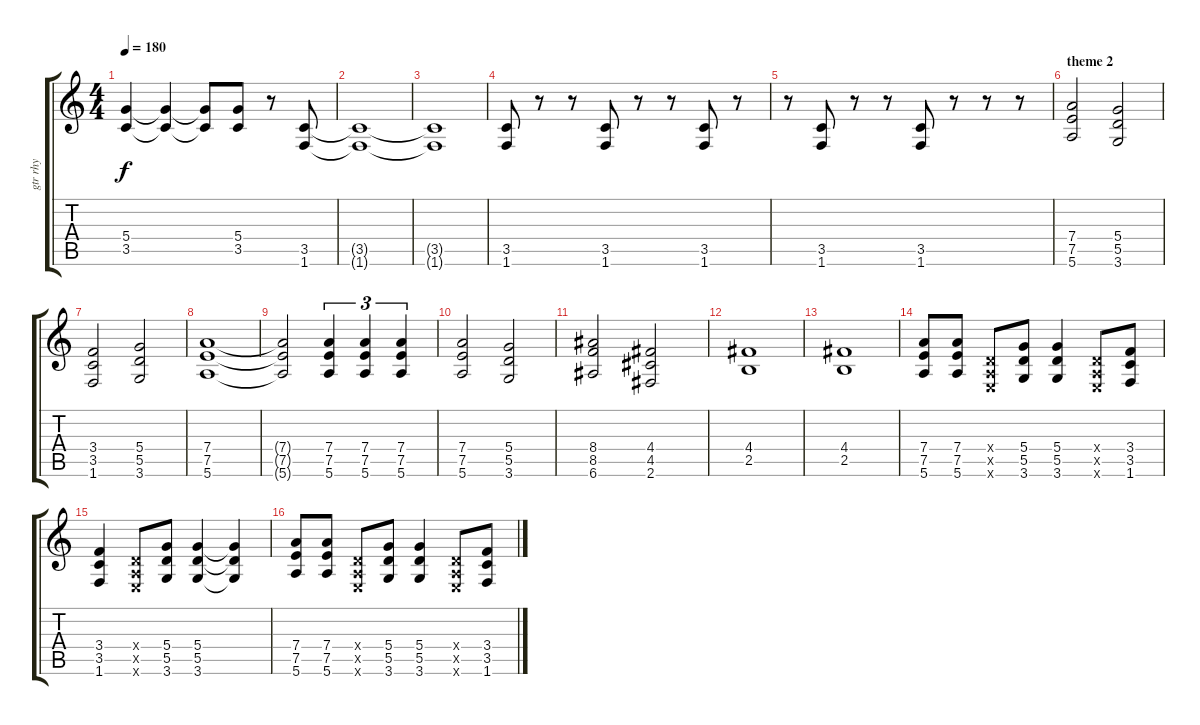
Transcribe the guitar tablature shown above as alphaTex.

\track ("gtr rhy" "gtr rhy") {instrument distortionguitar}
\staff {score tabs}
\tuning (E4 B3 G3 D3 A2 E2) {hide}
\ts (4 4)
\tempo 180
\clef g2
\ks c
(5.4{t} 3.5{t}).4{dy f} (5.4{t} 3.5{t}).4 (5.4{t} 3.5{t}).8 (5.4 3.5).8 r.8 (3.5 1.6).8 |
(3.5{t} 1.6{t}).1 |
(3.5{t} 1.6{t}).1 |
(3.5 1.6).8 r.8 r.8 (3.5 1.6).8 r.8 r.8 (3.5 1.6).8 r.8 |
r.8 (3.5 1.6).8 r.8 r.8 (3.5 1.6).8 r.8 r.8 r.8 |
\section ("" "theme 2")
(7.4 7.5 5.6).2 (5.4 5.5 3.6).2 |
(3.4 3.5 1.6).2 (5.4 5.5 3.6).2 |
(7.4 7.5 5.6).1 |
(7.4{t} 7.5{t} 5.6{t}).2 (7.4 7.5 5.6).4{tu (3 2)} (7.4 7.5 5.6).4{tu (3 2)} (7.4 7.5 5.6).4{tu (3 2)} |
(7.4 7.5 5.6).2 (5.4 5.5 3.6).2 |
(8.4 8.5 6.6).2 (4.4 4.5 2.6).2 |
(4.4 2.5).1 |
(4.4 2.5).1 |
(7.4 7.5 5.6).8 (7.4 7.5 5.6).8 (0.4{x} 0.5{x} 0.6{x}).8 (5.4 5.5 3.6).8 (5.4 5.5 3.6).4 (0.4{x} 0.5{x} 0.6{x}).8 (3.4 3.5 1.6).8 |
(3.4 3.5 1.6).4 (0.4{x} 0.5{x} 0.6{x}).8 (5.4 5.5 3.6).8 (5.4 5.5 3.6).4 (5.4{t} 5.5{t} 3.6{t}).4 |
(7.4 7.5 5.6).8 (7.4 7.5 5.6).8 (0.4{x} 0.5{x} 0.6{x}).8 (5.4 5.5 3.6).8 (5.4 5.5 3.6).4 (0.4{x} 0.5{x} 0.6{x}).8 (3.4 3.5 1.6).8
